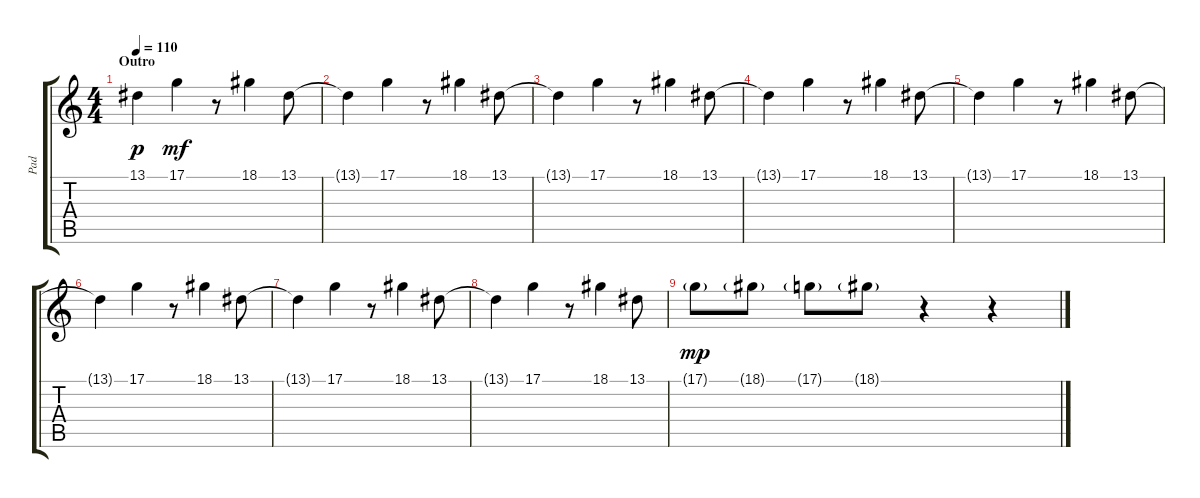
\track ("Pad" "Pad") {instrument lead6voice}
\staff {score tabs}
\tuning (D4 A3 F3 C3 G2 C2) {hide}
\ts (4 4)
\section ("" "Outro")
\tempo 110
\clef g2
\ks c
13.1.4{dy p} 17.1.4{dy mf} r.8 18.1.4 13.1.8 |
13.1{t}.4 17.1.4 r.8 18.1.4 13.1.8 |
13.1{t}.4 17.1.4 r.8 18.1.4 13.1.8 |
13.1{t}.4 17.1.4 r.8 18.1.4 13.1.8 |
13.1{t}.4 17.1.4 r.8 18.1.4 13.1.8 |
13.1{t}.4 17.1.4 r.8 18.1.4 13.1.8 |
13.1{t}.4 17.1.4 r.8 18.1.4 13.1.8 |
13.1{t}.4 17.1.4 r.8 18.1.4 13.1.8 |
17.1{g}.8{dy mp} 18.1{g}.8 17.1{g}.8 18.1{g}.8 r.4 r.4
